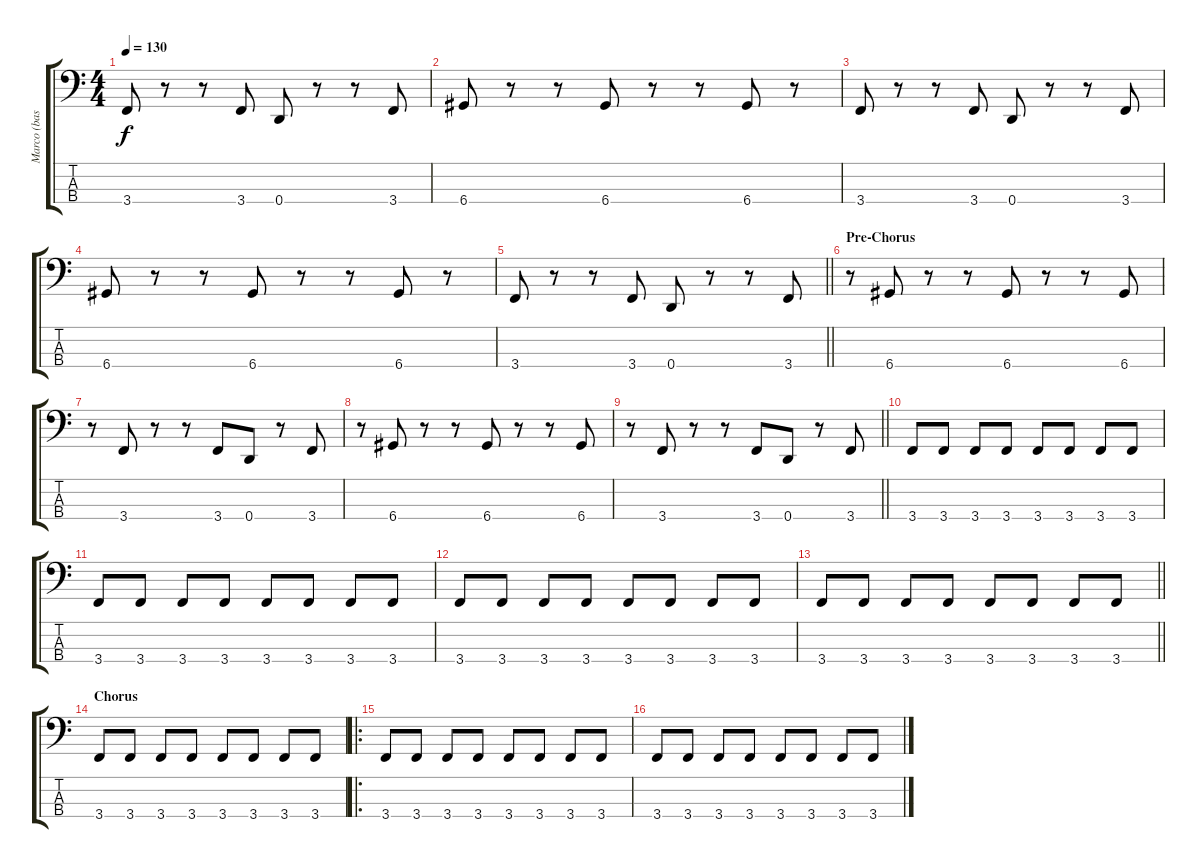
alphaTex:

\track ("Marco (bass)" "Marco (bas") {instrument electricbassfinger}
\staff {score tabs}
\tuning (G2 D2 A1 D1) {hide}
\ts (4 4)
\tempo 130
\clef f4
\ks c
3.4.8{dy f} r.8 r.8 3.4.8 0.4.8 r.8 r.8 3.4.8 |
6.4.8 r.8 r.8 6.4.8 r.8 r.8 6.4.8 r.8 |
3.4.8 r.8 r.8 3.4.8 0.4.8 r.8 r.8 3.4.8 |
6.4.8 r.8 r.8 6.4.8 r.8 r.8 6.4.8 r.8 |
\barLineRight lightlight
3.4.8 r.8 r.8 3.4.8 0.4.8 r.8 r.8 3.4.8 |
\section ("" "Pre-Chorus")
r.8 6.4.8 r.8 r.8 6.4.8 r.8 r.8 6.4.8 |
r.8 3.4.8 r.8 r.8 3.4.8 0.4.8 r.8 3.4.8 |
r.8 6.4.8 r.8 r.8 6.4.8 r.8 r.8 6.4.8 |
\barLineRight lightlight
r.8 3.4.8 r.8 r.8 3.4.8 0.4.8 r.8 3.4.8 |
3.4.8 3.4.8 3.4.8 3.4.8 3.4.8 3.4.8 3.4.8 3.4.8 |
3.4.8 3.4.8 3.4.8 3.4.8 3.4.8 3.4.8 3.4.8 3.4.8 |
3.4.8 3.4.8 3.4.8 3.4.8 3.4.8 3.4.8 3.4.8 3.4.8 |
\barLineRight lightlight
3.4.8 3.4.8 3.4.8 3.4.8 3.4.8 3.4.8 3.4.8 3.4.8 |
\section ("" "Chorus")
3.4.8 3.4.8 3.4.8 3.4.8 3.4.8 3.4.8 3.4.8 3.4.8 |
\ro
3.4.8 3.4.8 3.4.8 3.4.8 3.4.8 3.4.8 3.4.8 3.4.8 |
3.4.8 3.4.8 3.4.8 3.4.8 3.4.8 3.4.8 3.4.8 3.4.8
